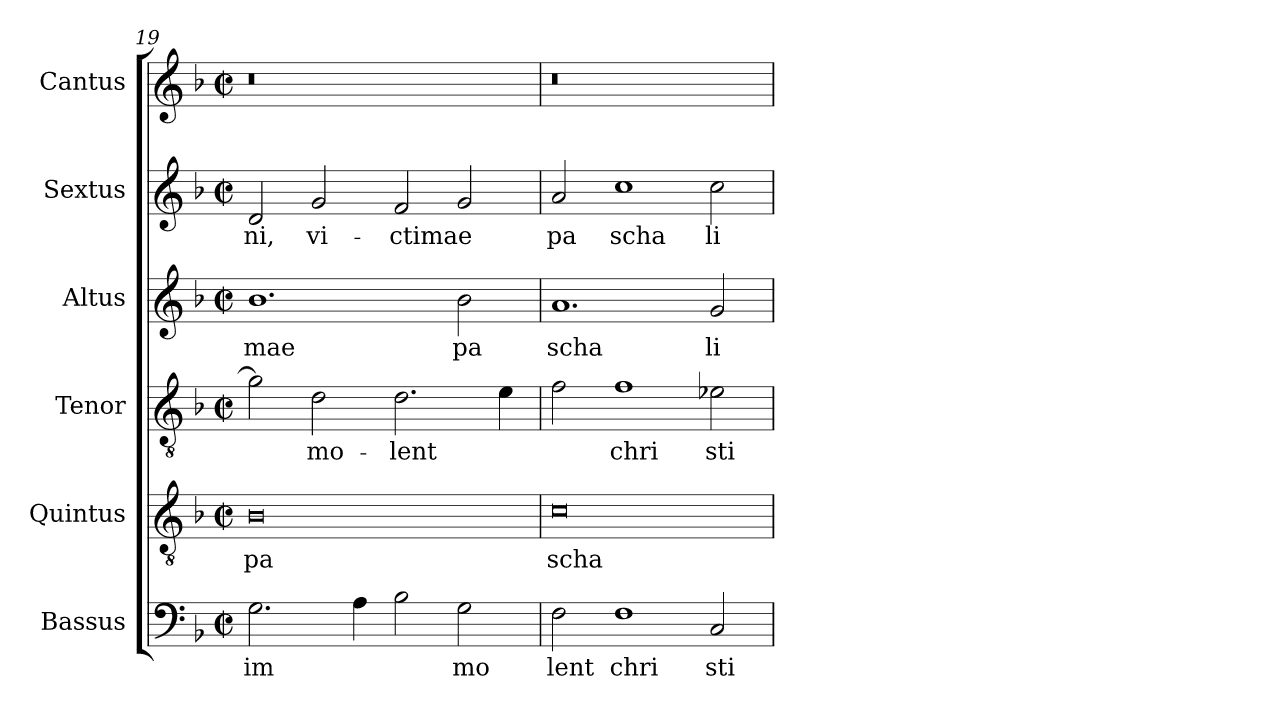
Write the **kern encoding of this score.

**kern	**text	**kern	**text	**kern	**text	**kern	**text	**kern	**text	**kern
*part6	*part6	*part5	*part5	*part4	*part4	*part3	*part3	*part2	*part2	*part1
*staff6	*staff6	*staff5	*staff5	*staff4	*staff4	*staff3	*staff3	*staff2	*staff2	*staff1
*I"Bassus	*	*I"Quintus	*	*I"Tenor	*	*I"Altus	*	*I"Sextus	*	*I"Cantus
*clefF4	*	*clefGv2	*	*clefGv2	*	*clefG2	*	*clefG2	*	*clefG2
*k[b-]	*	*k[b-]	*	*k[b-]	*	*k[b-]	*	*k[b-]	*	*k[b-]
*F:	*	*F:	*	*F:	*	*F:	*	*F:	*	*F:
*M2/2	*	*M2/2	*	*M2/2	*	*M2/2	*	*M2/2	*	*M2/2
*met(c|)	*	*met(c|)	*	*met(c|)	*	*met(c|)	*	*met(c|)	*	*met(c|)
=19	=19	=19	=19	=19	=19	=19	=19	=19	=19	=19
!	!LO:LY:b	!	!LO:LY:b:cj	!	!	!	!LO:LY:b:cj	!	!LO:LY:b:cj	!
2.G\	im	0B-	pa	2g\]	.	1.b-	mae	2d/	-ni,	0r
!	!	!	!	!	!LO:LY:b:cj	!	!	!	!LO:LY:b:cj	!
.	.	.	.	2d\	-mo-	.	.	2g/	vi-	.
4A\	.	.	.	.	.	.	.	.	.	.
!	!	!	!	!	!LO:LY:b	!	!	!	!LO:LY:b	!
2B-\	.	.	.	2.d\	-lent	.	.	2f/	-ctimae	.
!	!LO:LY:b:cj	!	!	!	!	!	!LO:LY:b:cj	!	!	!
2G\	mo	.	.	.	.	2b-\	pa	2g/	.	.
.	.	.	.	4e\	.	.	.	.	.	.
!!LO:PB:g=z
=20	=20	=20	=20	=20	=20	=20	=20	=20	=20	=20
!	!LO:LY:b:cj	!	!LO:LY:b:cj	!	!	!	!LO:LY:b:cj	!	!LO:LY:b:cj	!
2F\	lent	0c	scha	2f\	.	1.a	scha	2a/	pa	0r
!	!LO:LY:b:cj	!	!	!	!LO:LY:b:cj	!	!	!	!LO:LY:b:cj	!
1F	chri	.	.	1f	chri	.	.	1cc	scha	.
!	!LO:LY:b:cj	!	!	!	!LO:LY:b:cj	!	!LO:LY:b:cj	!	!LO:LY:b:cj	!
2C/	sti	.	.	2e-X\	sti	2g/	li	2cc\	li	.
=	=	=	=	=	=	=	=	=	=	=
*-	*-	*-	*-	*-	*-	*-	*-	*-	*-	*-
